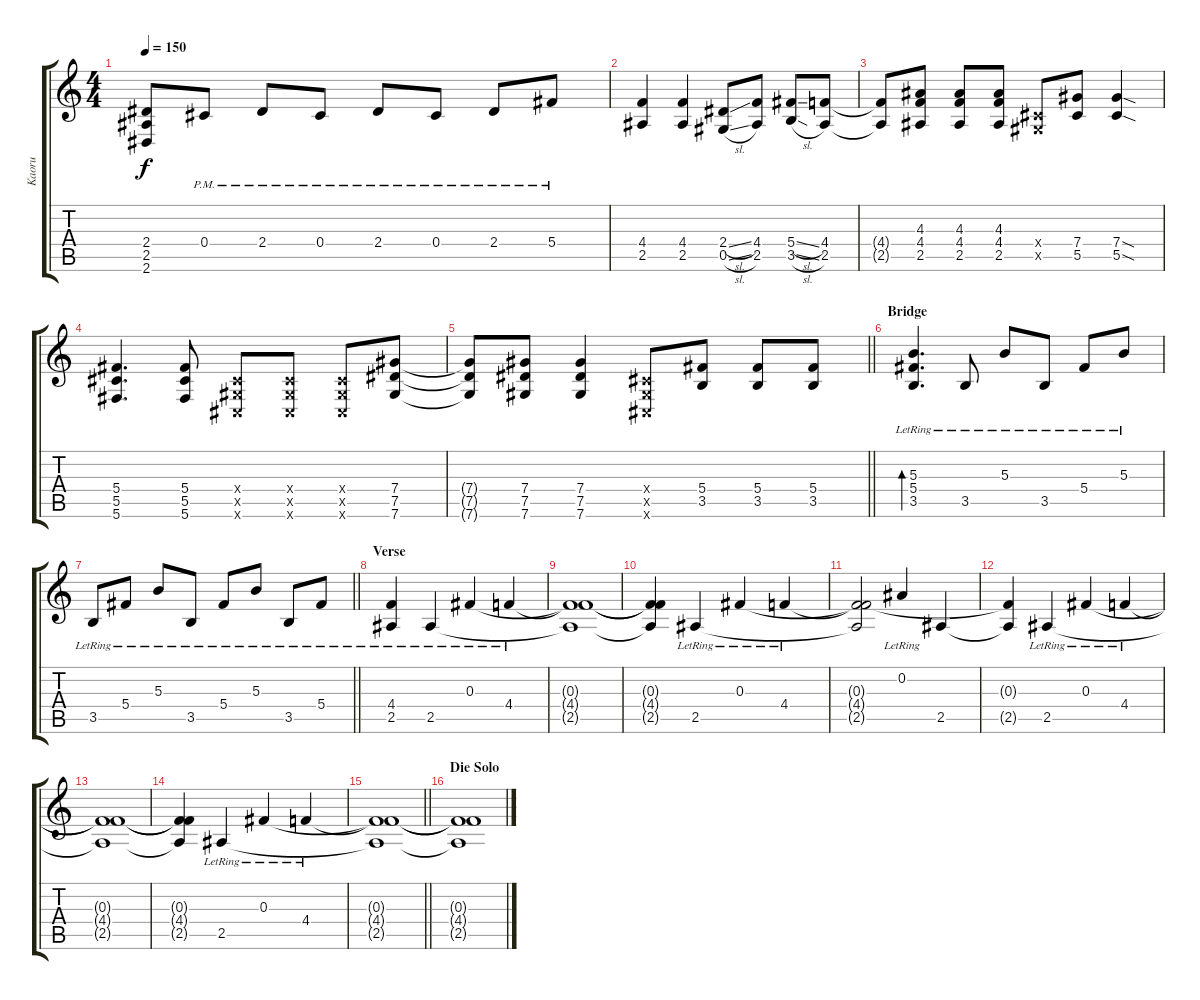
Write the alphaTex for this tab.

\track ("Kaoru" "Kaoru") {instrument distortionguitar}
\staff {score tabs}
\tuning (Eb4 Bb3 Gb3 Db3 Ab2 Db2) {hide}
\ts (4 4)
\tempo 150
\clef g2
\ks c
(2.4{t} 2.5{t} 2.6{t}).8{dy f} 0.4{pm}.8 2.4{pm}.8 0.4{pm}.8 2.4{pm}.8 0.4{pm}.8 2.4{pm}.8 5.4{pm}.8 |
(4.4 2.5).4 (4.4 2.5).4 (2.4{sl} 0.5{sl}).8 (4.4 2.5).8 (5.4{sl} 3.5{sl}).8 (4.4 2.5).8 |
(4.4{t} 2.5{t}).8 (4.3 4.4 2.5).8 (4.3 4.4 2.5).8 (4.3 4.4 2.5).8 (0.4{x} 0.5{x}).8 (7.4 5.5).8 (7.4{sod} 5.5{sod}).4 |
(5.4 5.5 5.6).4{d} (5.4 5.5 5.6).8 (0.4{x} 0.5{x} 0.6{x}).8 (0.4{x} 0.5{x} 0.6{x}).8 (0.4{x} 0.5{x} 0.6{x}).8 (7.4 7.5 7.6).8 |
\barLineRight lightlight
(7.4{t} 7.5{t} 7.6{t}).8 (7.4 7.5 7.6).8 (7.4 7.5 7.6).4 (0.4{x} 0.5{x} 0.6{x}).8 (5.4 3.5).8 (5.4 3.5).8 (5.4 3.5).8 |
\section ("" "Bridge")
(5.3{lr} 5.4{lr} 3.5{lr}).4{d bd 240} 3.5{lr}.8 5.3{lr}.8 3.5{lr}.8 5.4{lr}.8 5.3{lr}.8 |
\barLineRight lightlight
3.5{lr}.8 5.4{lr}.8 5.3{lr}.8 3.5{lr}.8 5.4{lr}.8 5.3{lr}.8 3.5{lr}.8 5.4{lr}.8 |
\section ("" "Verse")
(4.4{lr} 2.5{lr}).4{volume 12 instrument electricguitarclean} 2.5{lr}.4 0.3{lr}.4 4.4{lr}.4 |
(0.3{t} 4.4{t} 2.5{t}).1 |
(0.3{t} 4.4{t} 2.5{t}).4 2.5{lr}.4 0.3{lr}.4 4.4{lr}.4 |
(0.3{t} 4.4{t} 2.5{t}).2 0.2{lr}.4 2.5.4 |
(0.3{t} 2.5{t}).4 2.5{lr}.4 0.3{lr}.4 4.4{lr}.4 |
(0.3{t} 4.4{t} 2.5{t}).1 |
(0.3{t} 4.4{t} 2.5{t}).4 2.5{lr}.4 0.3{lr}.4 4.4{lr}.4 |
\barLineRight lightlight
(0.3{t} 4.4{t} 2.5{t}).1 |
\section ("" "Die Solo")
(0.3{t} 4.4{t} 2.5{t}).1
